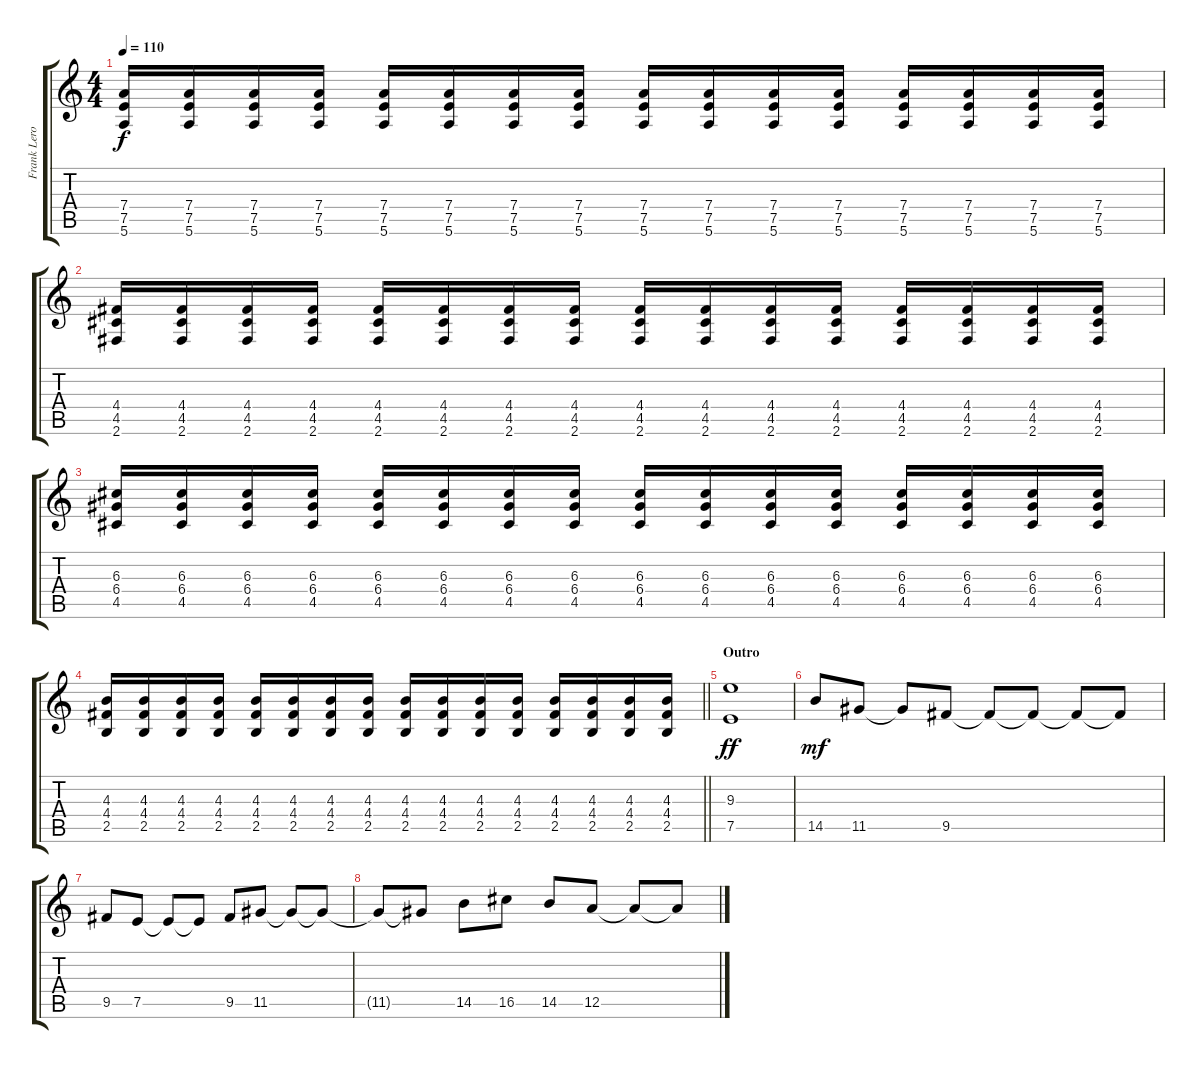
\track ("Frank Lero " "Frank Lero") {instrument electricguitarjazz}
\staff {score tabs}
\tuning (E4 B3 G3 D3 A2 E2) {hide}
\ts (4 4)
\tempo 110
\clef g2
\ks c
(7.4 7.5 5.6).16{dy f} (7.4 7.5 5.6).16 (7.4 7.5 5.6).16 (7.4 7.5 5.6).16 (7.4 7.5 5.6).16 (7.4 7.5 5.6).16 (7.4 7.5 5.6).16 (7.4 7.5 5.6).16 (7.4 7.5 5.6).16 (7.4 7.5 5.6).16 (7.4 7.5 5.6).16 (7.4 7.5 5.6).16 (7.4 7.5 5.6).16 (7.4 7.5 5.6).16 (7.4 7.5 5.6).16 (7.4 7.5 5.6).16 |
(4.4 4.5 2.6).16 (4.4 4.5 2.6).16 (4.4 4.5 2.6).16 (4.4 4.5 2.6).16 (4.4 4.5 2.6).16 (4.4 4.5 2.6).16 (4.4 4.5 2.6).16 (4.4 4.5 2.6).16 (4.4 4.5 2.6).16 (4.4 4.5 2.6).16 (4.4 4.5 2.6).16 (4.4 4.5 2.6).16 (4.4 4.5 2.6).16 (4.4 4.5 2.6).16 (4.4 4.5 2.6).16 (4.4 4.5 2.6).16 |
(6.3 6.4 4.5).16 (6.3 6.4 4.5).16 (6.3 6.4 4.5).16 (6.3 6.4 4.5).16 (6.3 6.4 4.5).16 (6.3 6.4 4.5).16 (6.3 6.4 4.5).16 (6.3 6.4 4.5).16 (6.3 6.4 4.5).16 (6.3 6.4 4.5).16 (6.3 6.4 4.5).16 (6.3 6.4 4.5).16 (6.3 6.4 4.5).16 (6.3 6.4 4.5).16 (6.3 6.4 4.5).16 (6.3 6.4 4.5).16 |
\barLineRight lightlight
(4.3 4.4 2.5).16 (4.3 4.4 2.5).16 (4.3 4.4 2.5).16 (4.3 4.4 2.5).16 (4.3 4.4 2.5).16 (4.3 4.4 2.5).16 (4.3 4.4 2.5).16 (4.3 4.4 2.5).16 (4.3 4.4 2.5).16 (4.3 4.4 2.5).16 (4.3 4.4 2.5).16 (4.3 4.4 2.5).16 (4.3 4.4 2.5).16 (4.3 4.4 2.5).16 (4.3 4.4 2.5).16 (4.3 4.4 2.5).16 |
\section ("" "Outro")
(9.3 7.5).1{dy ff} |
14.5.8{dy mf} 11.5.8 11.5{t}.8 9.5.8 9.5{t}.8 9.5{t}.8 9.5{t}.8 9.5{t}.8 |
9.5.8 7.5.8 7.5{t}.8 7.5{t}.8 9.5.8 11.5.8 11.5{t}.8 11.5{t}.8 |
11.5{t}.8 11.5{t}.8 14.5.8 16.5.8 14.5.8 12.5.8 12.5{t}.8 12.5{t}.8
